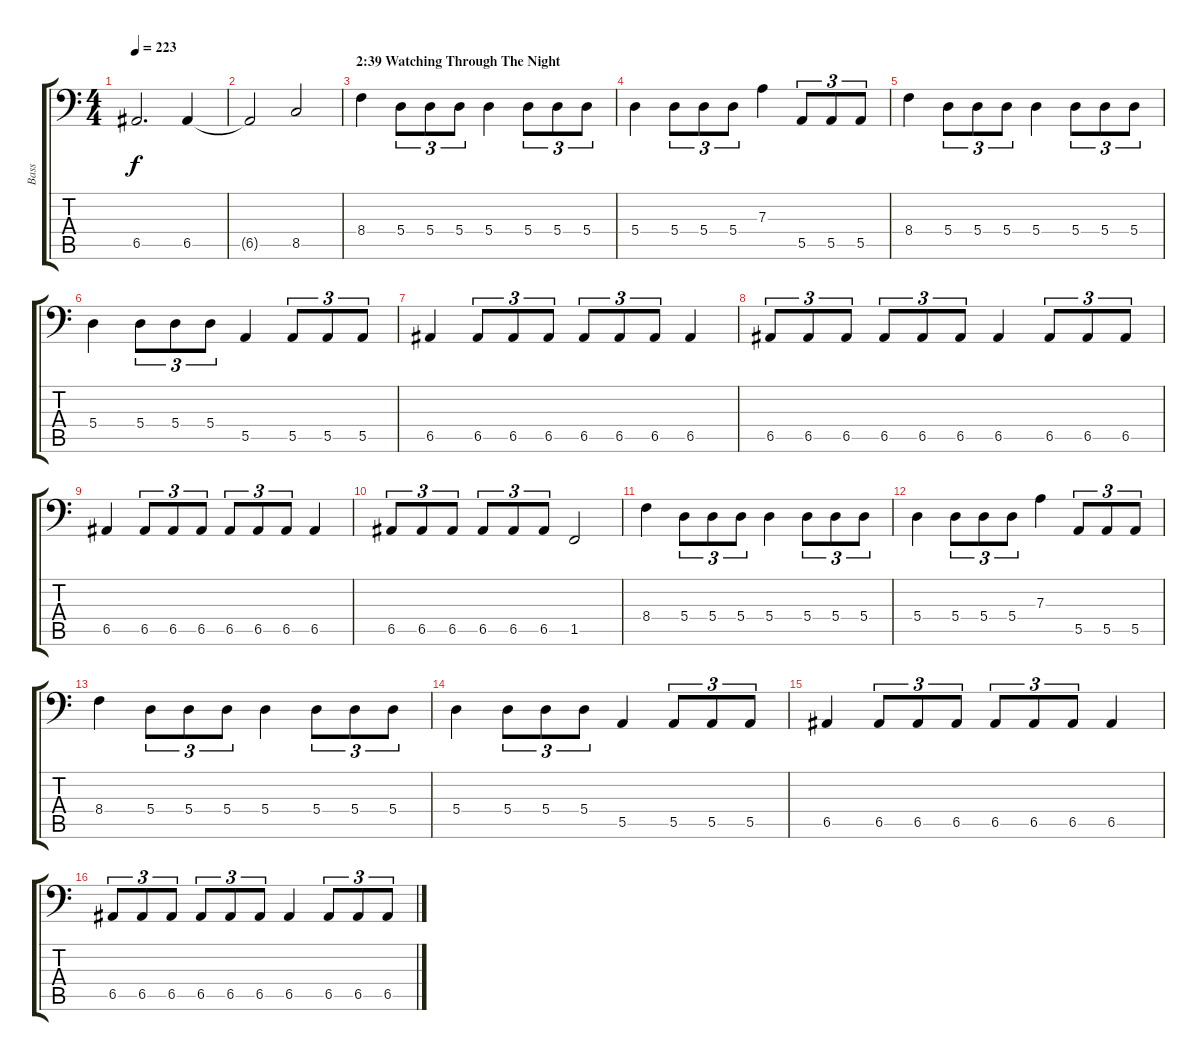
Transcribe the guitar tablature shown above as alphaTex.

\track ("Bass" "Bass") {instrument electricbasspick}
\staff {score tabs}
\tuning (B2 G2 D2 A1 E1 B0) {hide}
\ts (4 4)
\tempo 223
\clef f4
\ks c
6.5.2{d dy f} 6.5.4 |
6.5{t}.2 8.5.2 |
\section ("" "2:39 Watching Through The Night")
8.4.4 5.4.8{tu (3 2)} 5.4.8{tu (3 2)} 5.4.8{tu (3 2)} 5.4.4 5.4.8{tu (3 2)} 5.4.8{tu (3 2)} 5.4.8{tu (3 2)} |
5.4.4 5.4.8{tu (3 2)} 5.4.8{tu (3 2)} 5.4.8{tu (3 2)} 7.3.4 5.5.8{tu (3 2)} 5.5.8{tu (3 2)} 5.5.8{tu (3 2)} |
8.4.4 5.4.8{tu (3 2)} 5.4.8{tu (3 2)} 5.4.8{tu (3 2)} 5.4.4 5.4.8{tu (3 2)} 5.4.8{tu (3 2)} 5.4.8{tu (3 2)} |
5.4.4 5.4.8{tu (3 2)} 5.4.8{tu (3 2)} 5.4.8{tu (3 2)} 5.5.4 5.5.8{tu (3 2)} 5.5.8{tu (3 2)} 5.5.8{tu (3 2)} |
6.5.4 6.5.8{tu (3 2)} 6.5.8{tu (3 2)} 6.5.8{tu (3 2)} 6.5.8{tu (3 2)} 6.5.8{tu (3 2)} 6.5.8{tu (3 2)} 6.5.4 |
6.5.8{tu (3 2)} 6.5.8{tu (3 2)} 6.5.8{tu (3 2)} 6.5.8{tu (3 2)} 6.5.8{tu (3 2)} 6.5.8{tu (3 2)} 6.5.4 6.5.8{tu (3 2)} 6.5.8{tu (3 2)} 6.5.8{tu (3 2)} |
6.5.4 6.5.8{tu (3 2)} 6.5.8{tu (3 2)} 6.5.8{tu (3 2)} 6.5.8{tu (3 2)} 6.5.8{tu (3 2)} 6.5.8{tu (3 2)} 6.5.4 |
6.5.8{tu (3 2)} 6.5.8{tu (3 2)} 6.5.8{tu (3 2)} 6.5.8{tu (3 2)} 6.5.8{tu (3 2)} 6.5.8{tu (3 2)} 1.5.2 |
8.4.4 5.4.8{tu (3 2)} 5.4.8{tu (3 2)} 5.4.8{tu (3 2)} 5.4.4 5.4.8{tu (3 2)} 5.4.8{tu (3 2)} 5.4.8{tu (3 2)} |
5.4.4 5.4.8{tu (3 2)} 5.4.8{tu (3 2)} 5.4.8{tu (3 2)} 7.3.4 5.5.8{tu (3 2)} 5.5.8{tu (3 2)} 5.5.8{tu (3 2)} |
8.4.4 5.4.8{tu (3 2)} 5.4.8{tu (3 2)} 5.4.8{tu (3 2)} 5.4.4 5.4.8{tu (3 2)} 5.4.8{tu (3 2)} 5.4.8{tu (3 2)} |
5.4.4 5.4.8{tu (3 2)} 5.4.8{tu (3 2)} 5.4.8{tu (3 2)} 5.5.4 5.5.8{tu (3 2)} 5.5.8{tu (3 2)} 5.5.8{tu (3 2)} |
6.5.4 6.5.8{tu (3 2)} 6.5.8{tu (3 2)} 6.5.8{tu (3 2)} 6.5.8{tu (3 2)} 6.5.8{tu (3 2)} 6.5.8{tu (3 2)} 6.5.4 |
6.5.8{tu (3 2)} 6.5.8{tu (3 2)} 6.5.8{tu (3 2)} 6.5.8{tu (3 2)} 6.5.8{tu (3 2)} 6.5.8{tu (3 2)} 6.5.4 6.5.8{tu (3 2)} 6.5.8{tu (3 2)} 6.5.8{tu (3 2)}
